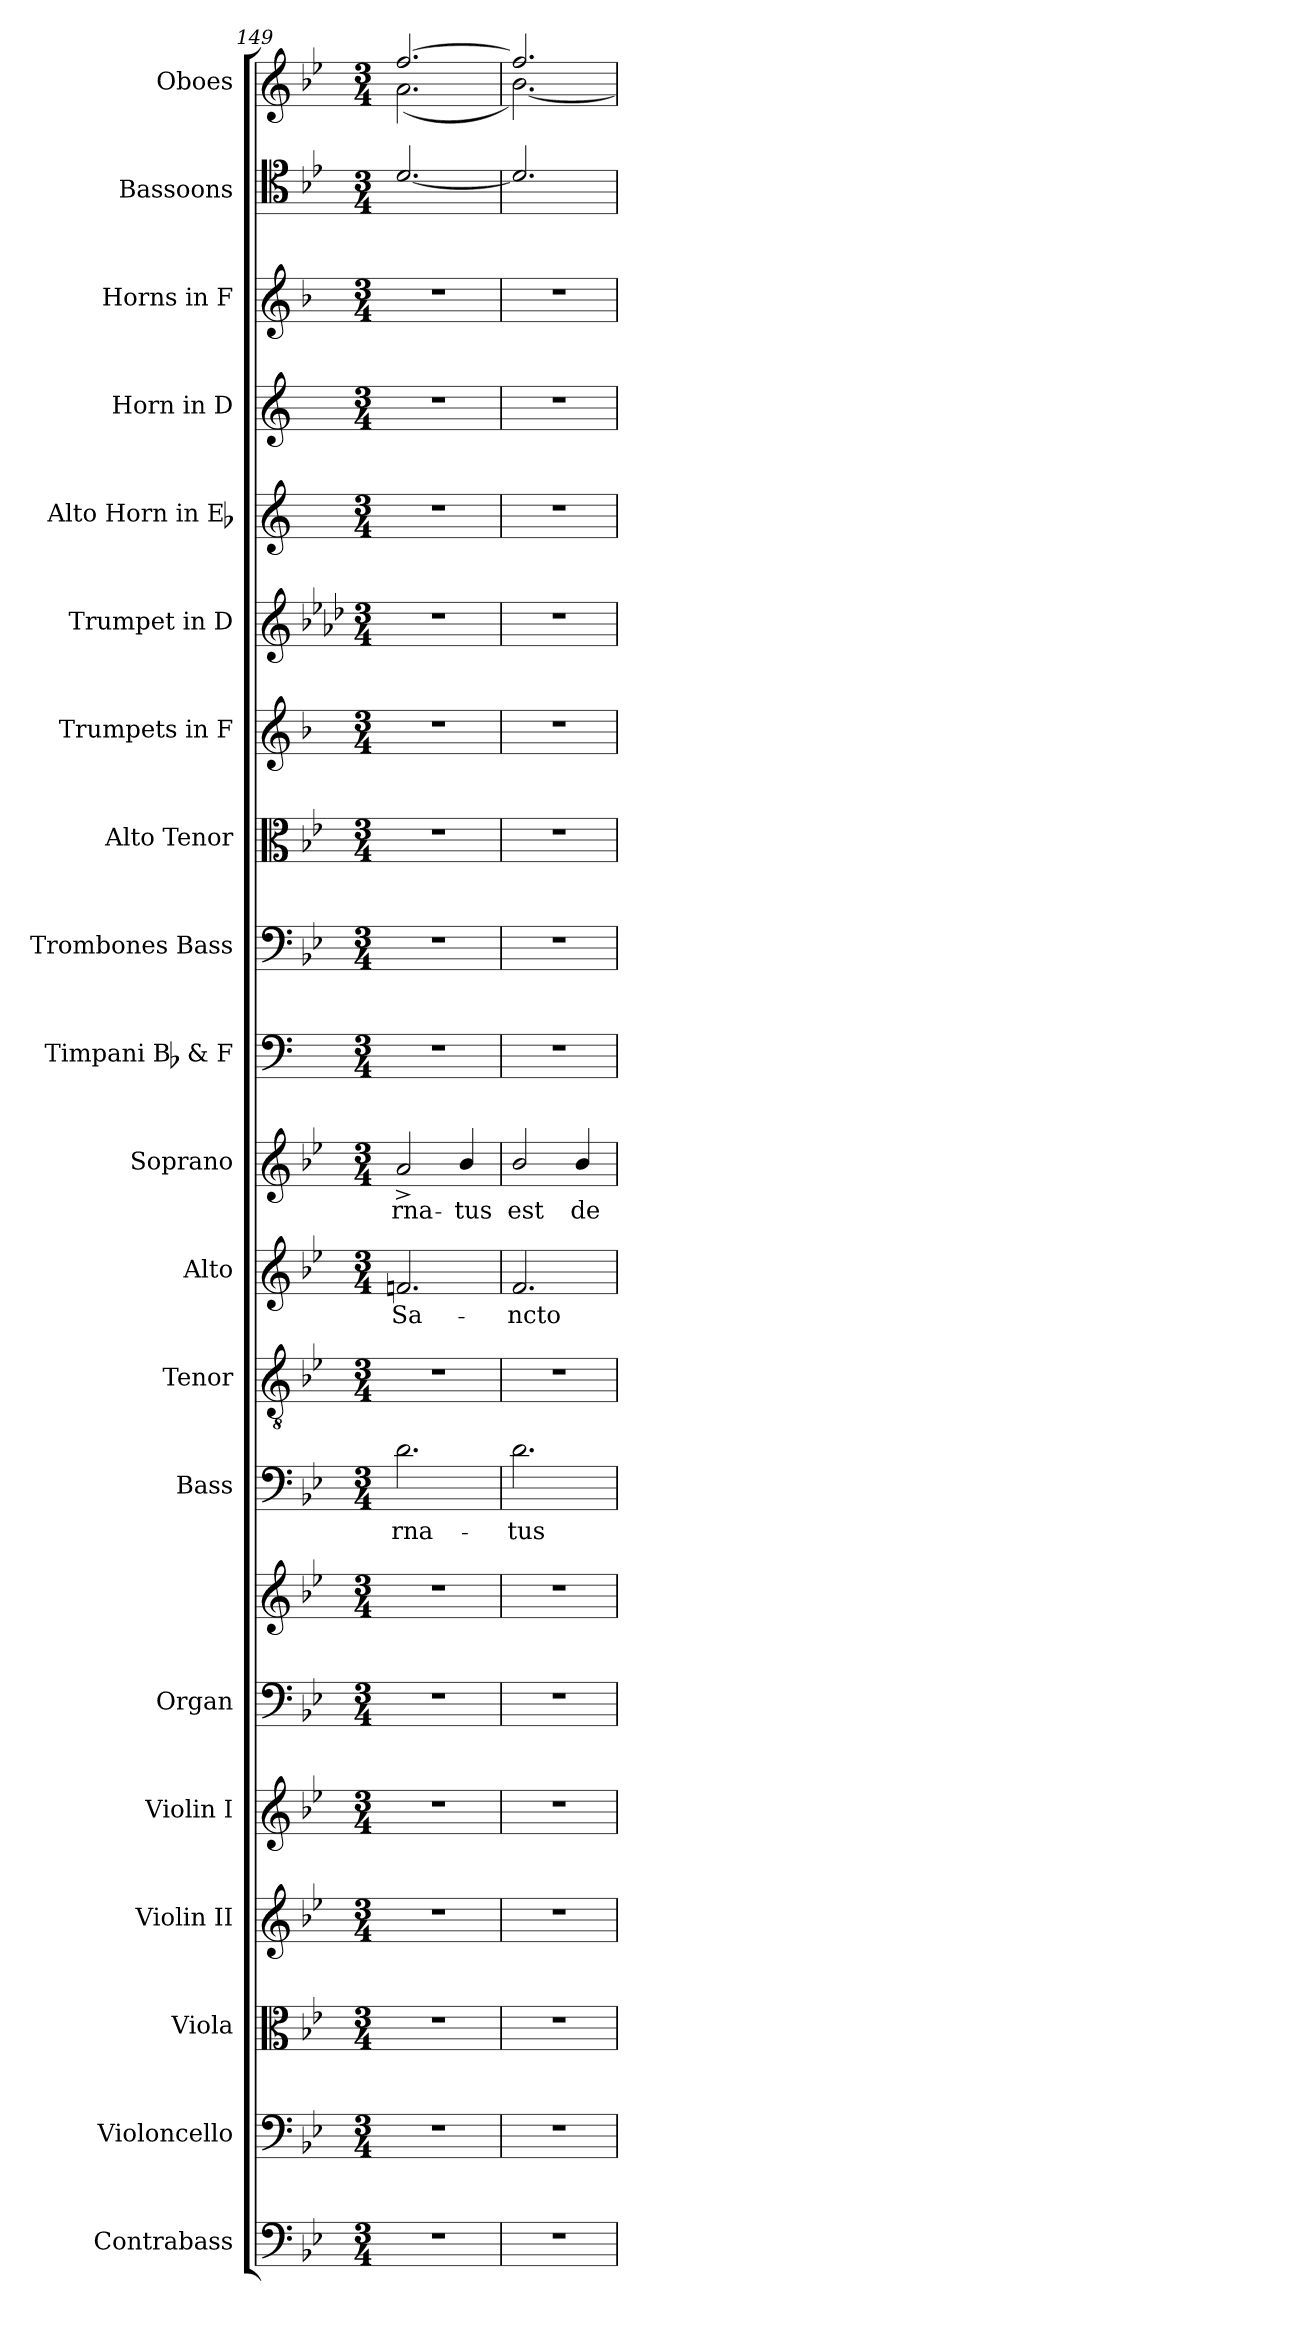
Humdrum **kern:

**kern	**kern	**kern	**kern	**kern	**kern	**kern	**kern	**text	**kern	**kern	**text	**kern	**text	**kern	**kern	**kern	**kern	**kern	**kern	**kern	**kern	**kern	**kern
*part20	*part19	*part18	*part17	*part16	*part15	*part15	*part14	*part14	*part13	*part12	*part12	*part11	*part11	*part10	*part9	*part8	*part7	*part6	*part5	*part4	*part3	*part2	*part1
*staff21	*staff20	*staff19	*staff18	*staff17	*staff16	*staff15	*staff14	*staff14	*staff13	*staff12	*staff12	*staff11	*staff11	*staff10	*staff9	*staff8	*staff7	*staff6	*staff5	*staff4	*staff3	*staff2	*staff1
*I"Contrabass	*I"Violoncello	*I"Viola	*I"Violin II	*I"Violin I	*I"Organ	*	*I"Bass	*	*I"Tenor	*I"Alto	*	*I"Soprano	*	*I"Timpani Bb & F	*I"Trombones  Bass	*I"Alto Tenor	*I"Trumpets in F	*I"Trumpet in D	*I"Alto Horn in Eb	*I"Horn in D	*I"Horns in F	*I"Bassoons	*I"Oboes
*I'Cb.	*I'Vc.	*I'Vla.	*I'Vln. II	*I'Vln. I	*I'Org.	*	*I'B.	*	*I'T.	*I'A.	*	*I'S.	*	*I'Timp.	*	*	*	*	*	*	*I'Hn.	*I'Bsn.	*I'Ob.
*clefF4	*clefF4	*clefC3	*clefG2	*clefG2	*clefF4	*clefG2	*clefF4	*	*clefGv2	*clefG2	*	*clefG2	*	*clefF4	*clefF4	*clefC3	*clefG2	*clefG2	*clefG2	*clefG2	*clefG2	*clefC4	*clefG2
*ITrd7c12	*	*	*	*	*	*	*	*	*ITrd7c12	*	*	*	*	*	*	*	*ITrd4c7	*ITrd-1c-2	*ITrd5c8	*ITrd6c10	*ITrd4c7	*	*
*k[b-e-]	*k[b-e-]	*k[b-e-]	*k[b-e-]	*k[b-e-]	*k[b-e-]	*k[b-e-]	*k[b-e-]	*	*k[b-e-]	*k[b-e-]	*	*k[b-e-]	*	*k[]	*k[b-e-]	*k[b-e-]	*k[b-e-]	*k[b-e-]	*k[f#c#g#d#]	*k[f#c#]	*k[b-e-]	*k[b-e-]	*k[b-e-]
*B-:	*B-:	*B-:	*B-:	*B-:	*B-:	*B-:	*B-:	*	*B-:	*B-:	*	*B-:	*	*C:	*B-:	*B-:	*B-:	*B-:	*E:	*D:	*B-:	*B-:	*B-:
*M3/4	*M3/4	*M3/4	*M3/4	*M3/4	*M3/4	*M3/4	*M3/4	*	*M3/4	*M3/4	*	*M3/4	*	*M3/4	*M3/4	*M3/4	*M3/4	*M3/4	*M3/4	*M3/4	*M3/4	*M3/4	*M3/4
=149	=149	=149	=149	=149	=149	=149	=149	=149	=149	=149	=149	=149	=149	=149	=149	=149	=149	=149	=149	=149	=149	=149	=149
!LO:N:vis=1	!LO:N:vis=1	!LO:N:vis=1	!LO:N:vis=1	!LO:N:vis=1	!LO:N:vis=1	!LO:N:vis=1	!	!	!	!	!	!	!	!	!	!	!	!	!	!	!	!	!
!	!	!	!	!	!	!	!	!LO:LY:b:color=#000000	!LO:N:vis=1	!	!	!	!	!	!	!	!	!	!	!	!	!	!
!	!	!	!	!	!	!	!	!	!	!	!LO:LY:b:color=#000000	!	!	!	!	!	!	!	!	!	!	!	!
!	!	!	!	!	!	!	!	!	!	!	!	!	!LO:LY:b:color=#000000	!LO:N:vis=1	!LO:N:vis=1	!LO:N:vis=1	!LO:N:vis=1	!LO:N:vis=1	!LO:N:vis=1	!LO:N:vis=1	!LO:N:vis=1	!	!
*	*	*	*	*	*	*	*	*	*	*	*	*	*	*	*	*	*	*	*	*	*	*	*^
2.r	2.r	2.r	2.r	2.r	2.r	2.r	2.di\	-rna-	2.r	2.fni/	Sa-	2a^i/	-rna-	2.r	2.r	2.r	2.r	2.r	2.r	2.r	2.r	[2.di/	[2.ffi/	(2.ai\
!	!	!	!	!	!	!	!	!	!	!	!	!	!LO:LY:b:color=#000000	!	!	!	!	!	!	!	!	!	!	!
.	.	.	.	.	.	.	.	.	.	.	.	4b-i/	-tus	.	.	.	.	.	.	.	.	.	.	.
=150	=150	=150	=150	=150	=150	=150	=150	=150	=150	=150	=150	=150	=150	=150	=150	=150	=150	=150	=150	=150	=150	=150	=150	=150
!LO:N:vis=1	!LO:N:vis=1	!LO:N:vis=1	!LO:N:vis=1	!LO:N:vis=1	!LO:N:vis=1	!LO:N:vis=1	!	!	!	!	!	!	!	!	!	!	!	!	!	!	!	!	!	!
!	!	!	!	!	!	!	!	!LO:LY:b:color=#000000	!LO:N:vis=1	!	!	!	!	!	!	!	!	!	!	!	!	!	!	!
!	!	!	!	!	!	!	!	!	!	!	!LO:LY:b:color=#000000	!	!	!	!	!	!	!	!	!	!	!	!	!
!	!	!	!	!	!	!	!	!	!	!	!	!	!LO:LY:b:color=#000000	!LO:N:vis=1	!LO:N:vis=1	!LO:N:vis=1	!LO:N:vis=1	!LO:N:vis=1	!LO:N:vis=1	!LO:N:vis=1	!LO:N:vis=1	!	!	!
2.r	2.r	2.r	2.r	2.r	2.r	2.r	2.di\	-tus	2.r	2.fi/	-ncto	2b-i/	est	2.r	2.r	2.r	2.r	2.r	2.r	2.r	2.r	2.di/]	2.ffi/]	[2.b-i\)
!	!	!	!	!	!	!	!	!	!	!	!	!	!LO:LY:b:color=#000000	!	!	!	!	!	!	!	!	!	!	!
.	.	.	.	.	.	.	.	.	.	.	.	4b-i/	de	.	.	.	.	.	.	.	.	.	.	.
*	*	*	*	*	*	*	*	*	*	*	*	*	*	*	*	*	*	*	*	*	*	*	*v	*v
=	=	=	=	=	=	=	=	=	=	=	=	=	=	=	=	=	=	=	=	=	=	=	=
*-	*-	*-	*-	*-	*-	*-	*-	*-	*-	*-	*-	*-	*-	*-	*-	*-	*-	*-	*-	*-	*-	*-	*-
